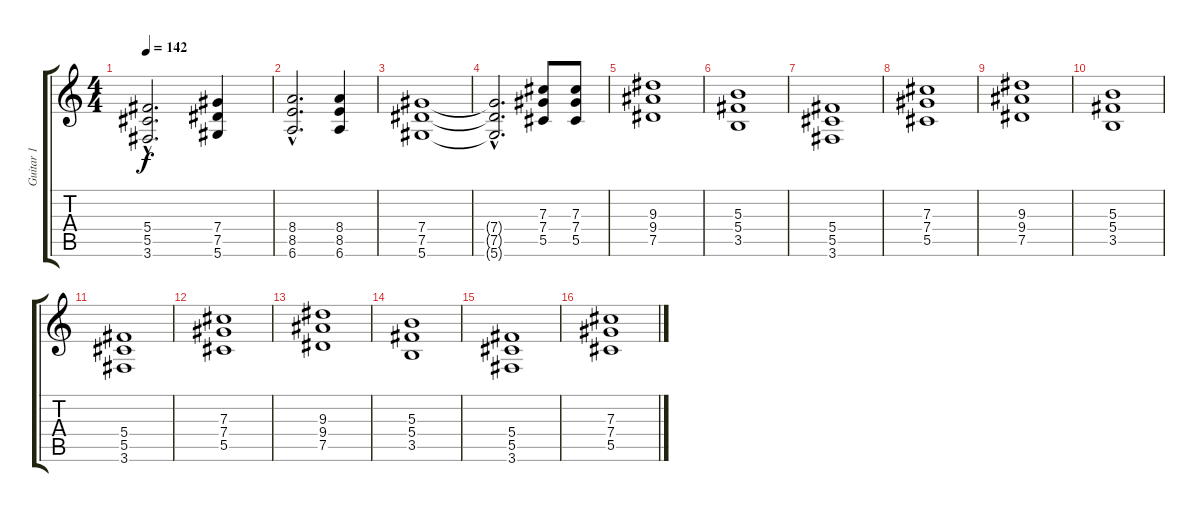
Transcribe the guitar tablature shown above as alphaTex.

\track ("Guitar 1" "Guitar 1") {instrument distortionguitar}
\staff {score tabs}
\tuning (Eb4 Bb3 Gb3 Db3 Ab2 Eb2) {hide}
\ts (4 4)
\tempo 142
\clef g2
\ks c
(5.4{hac} 5.5{hac} 3.6{hac}).2{d dy f} (7.4 7.5 5.6).4 |
(8.4{hac} 8.5{hac} 6.6{hac}).2{d} (8.4 8.5 6.6).4 |
(7.4 7.5 5.6).1 |
(7.4{hac t} 7.5{hac t} 5.6{hac t}).2{d} (7.3 7.4 5.5).8 (7.3 7.4 5.5).8 |
(9.3 9.4 7.5).1 |
(5.3 5.4 3.5).1 |
(5.4 5.5 3.6).1 |
(7.3 7.4 5.5).1 |
(9.3 9.4 7.5).1 |
(5.3 5.4 3.5).1 |
(5.4 5.5 3.6).1 |
(7.3 7.4 5.5).1 |
(9.3 9.4 7.5).1 |
(5.3 5.4 3.5).1 |
(5.4 5.5 3.6).1 |
(7.3 7.4 5.5).1
